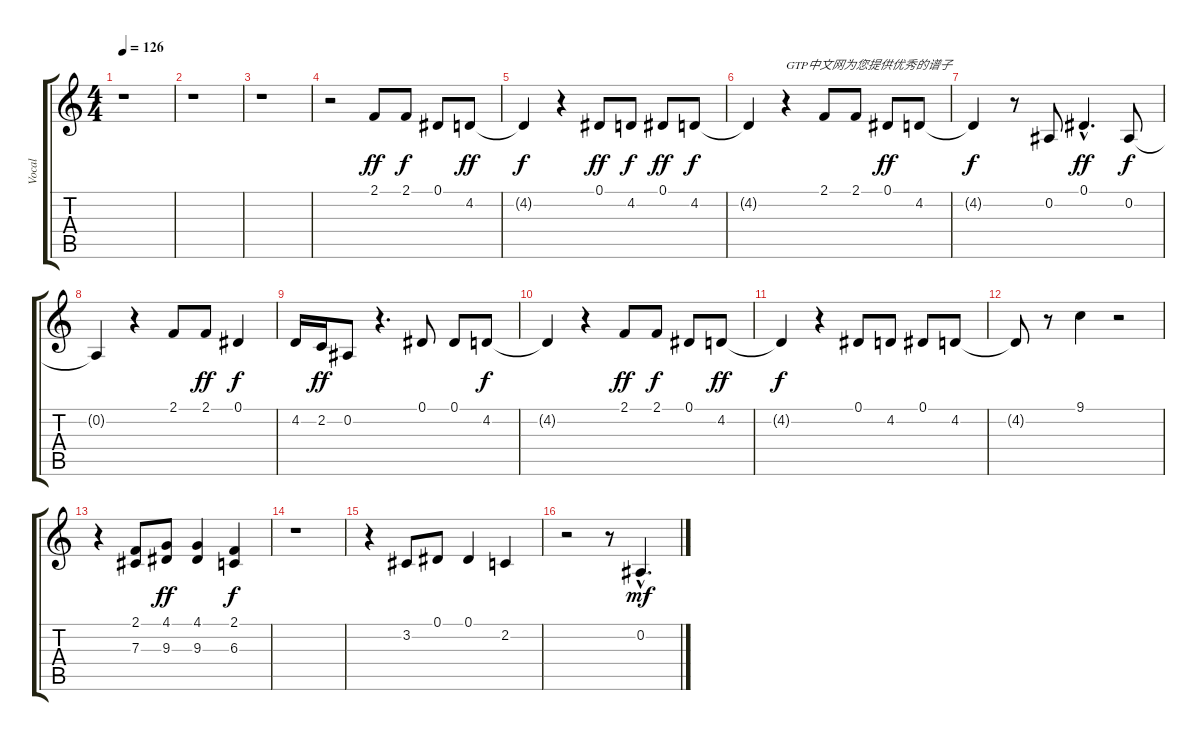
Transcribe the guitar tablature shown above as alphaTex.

\track ("Vocal" "Vocal") {instrument synthvoice}
\staff {score tabs}
\tuning (Eb4 Bb3 Gb3 Db3 Ab2 Eb2) {hide}
\ts (4 4)
\tempo 126
\clef g2
\ks c
r.1{dy ff instrument synthvoice} |
r.1 |
r.1 |
r.2 2.1.8 2.1.8{dy f} 0.1.8 4.2.8{dy ff} |
4.2{t}.4{dy f} r.4 0.1.8{dy ff} 4.2.8{dy f} 0.1.8{dy ff} 4.2.8{dy f} |
4.2{t}.4 r.4{txt "GTP中文网为您提供优秀的谱子"} 2.1.8 2.1.8 0.1.8{dy ff} 4.2.8 |
4.2{t}.4{dy f} r.8 0.2.8 0.1{hac}.4{d dy ff} 0.2.8{dy f} |
0.2{t}.4 r.4 2.1.8 2.1.8{dy ff} 0.1.4{dy f} |
4.2.16 2.2.16{dy ff} 0.2.8 r.4{d} 0.1.8 0.1.8 4.2.8{dy f} |
4.2{t}.4 r.4 2.1.8{dy ff} 2.1.8{dy f} 0.1.8 4.2.8{dy ff} |
4.2{t}.4{dy f} r.4 0.1.8 4.2.8 0.1.8 4.2.8 |
4.2{t}.8 r.8 9.1.4 r.2 |
r.4 (2.1 7.3).8{volume 11} (4.1 9.3).8{dy ff} (4.1 9.3).4 (2.1 6.3).4{dy f} |
r.1 |
r.4 3.2.8 0.1.8 0.1.4 2.2.4 |
r.2 r.8 0.2{hac}.4{d dy mf}
